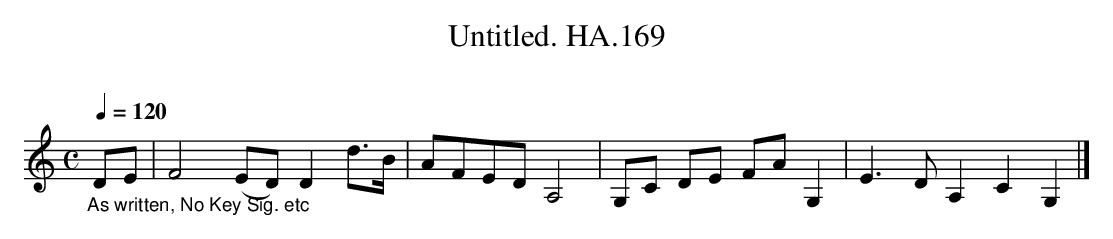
X:1
T:Untitled. HA.169
M:C
L:1/8
Q:1/4=120
O:
K:C
"_As written, No Key Sig. etc"
DE|F4(ED)D2 d>B|AFED A,4|G,C DE FA G,2|E3DA,2C2G,2|]
